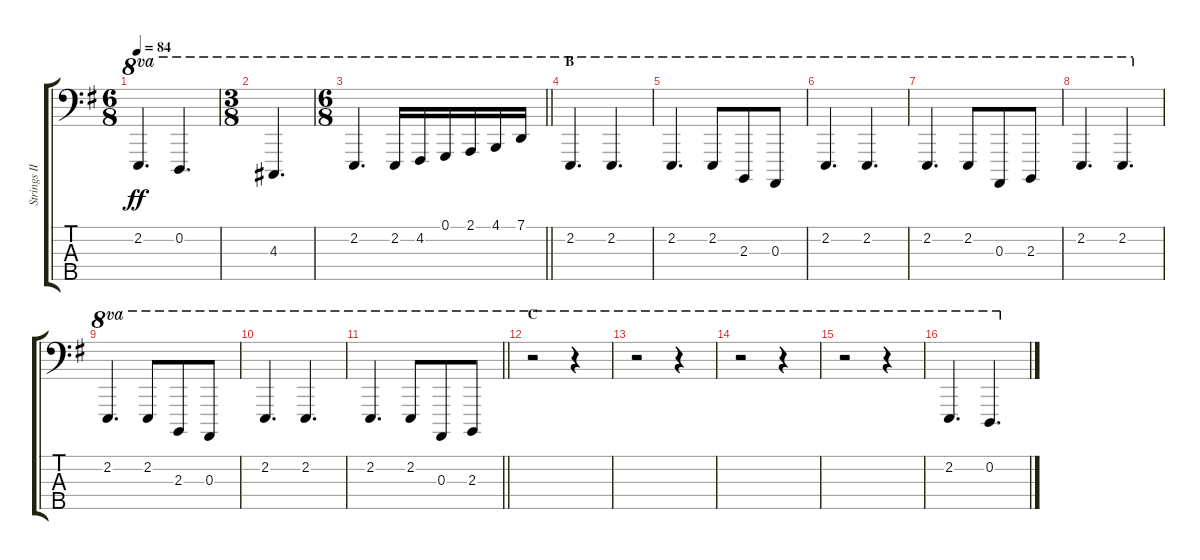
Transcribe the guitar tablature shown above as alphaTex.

\track ("Strings III" "Strings II") {instrument stringensemble1}
\staff {score tabs}
\tuning (G2 D2 A1 E1 B0) {hide}
\ts (6 8)
\tempo 84
\clef f4
\ks g
2.2.4{d ot 8va dy ff} 0.2.4{d ot 8va} |
\ts (3 8)
4.3.4{d ot 8va} |
\ts (6 8)
\barLineRight lightlight
2.2.4{d ot 8va} 2.2.16{ot 8va} 4.2.16{ot 8va} 0.1.16{ot 8va} 2.1.16{ot 8va} 4.1.16{ot 8va} 7.1.16{ot 8va} |
\section ("" "B")
2.2.4{d ot 8va} 2.2.4{d ot 8va} |
2.2.4{d ot 8va} 2.2.8{ot 8va} 2.3.8{ot 8va} 0.3.8{ot 8va} |
2.2.4{d ot 8va} 2.2.4{d ot 8va} |
2.2.4{d ot 8va} 2.2.8{ot 8va} 0.3.8{ot 8va} 2.3.8{ot 8va} |
2.2.4{d ot 8va} 2.2.4{d ot 8va} |
2.2.4{d ot 8va} 2.2.8{ot 8va} 2.3.8{ot 8va} 0.3.8{ot 8va} |
2.2.4{d ot 8va} 2.2.4{d ot 8va} |
\barLineRight lightlight
2.2.4{d ot 8va} 2.2.8{ot 8va} 0.3.8{ot 8va} 2.3.8{ot 8va} |
\section ("" "C")
r.2{ot 8va} r.4{ot 8va} |
r.2{ot 8va} r.4{ot 8va} |
r.2{ot 8va} r.4{ot 8va} |
r.2{ot 8va} r.4{ot 8va} |
2.2.4{d ot 8va} 0.2.4{d ot 8va}
